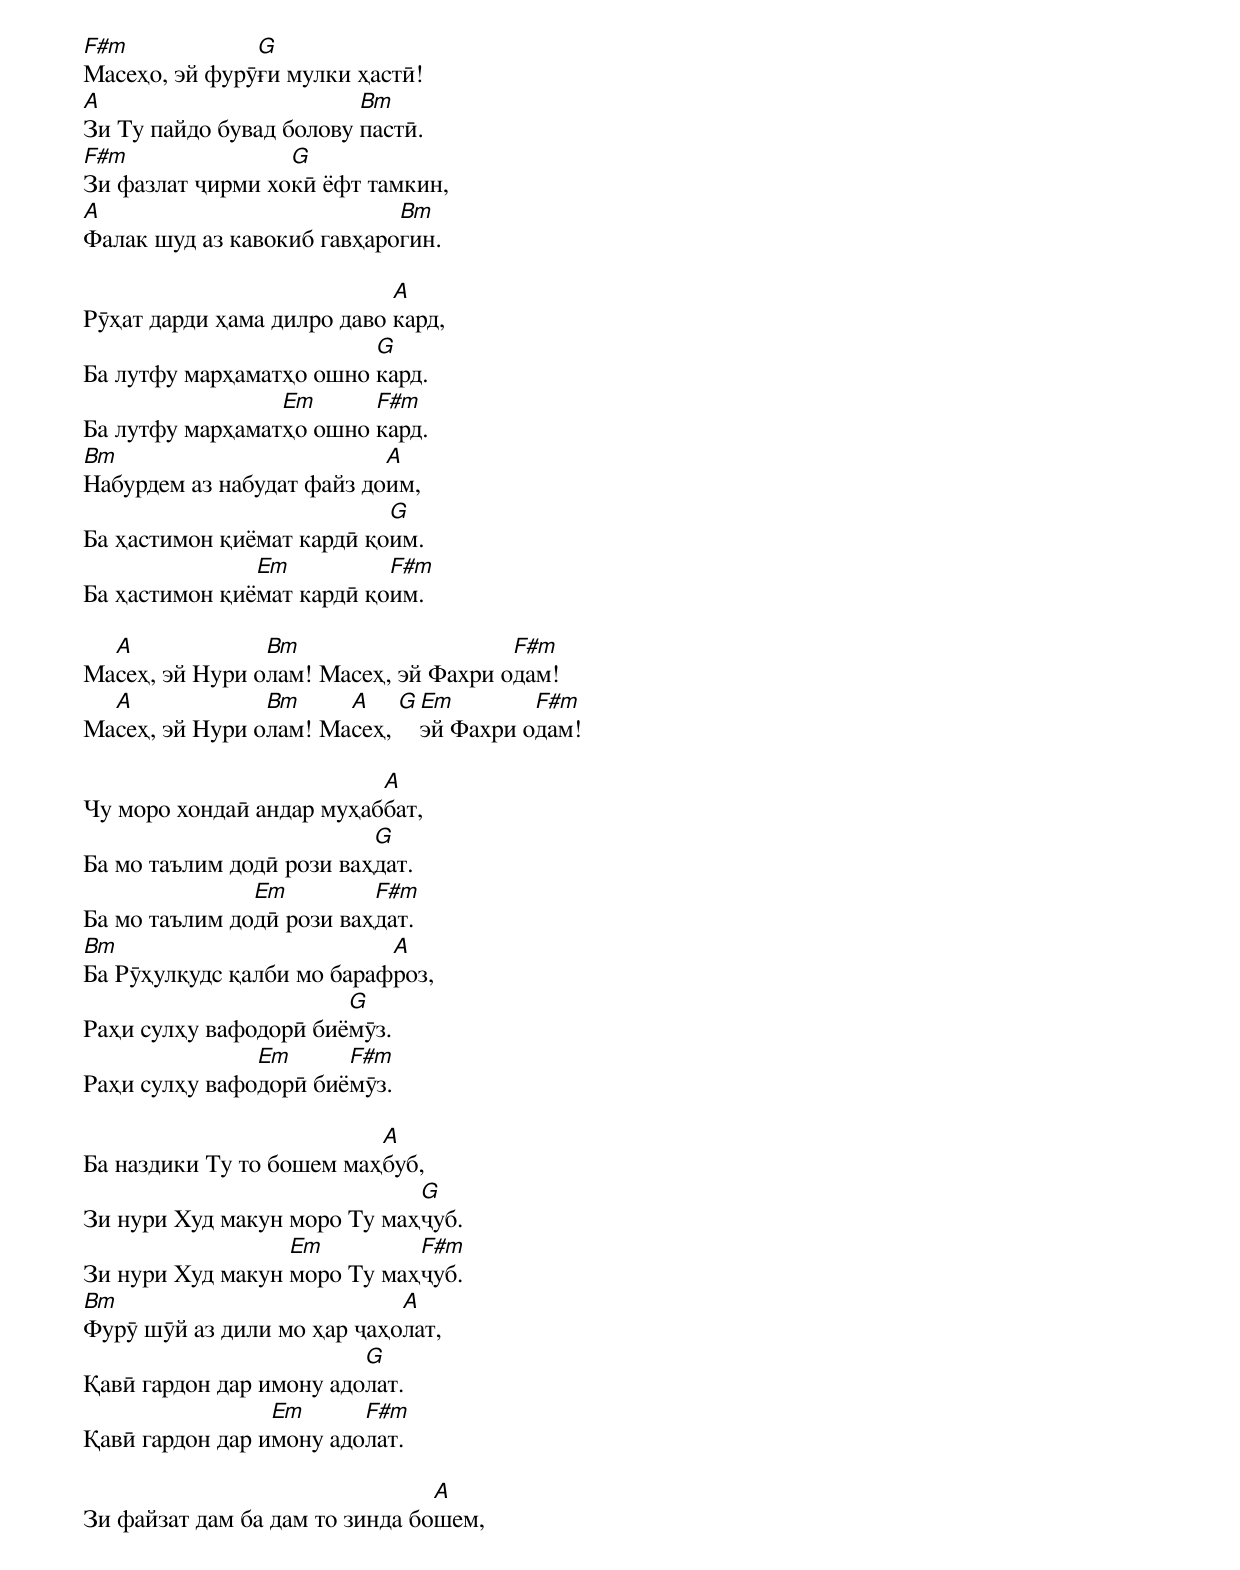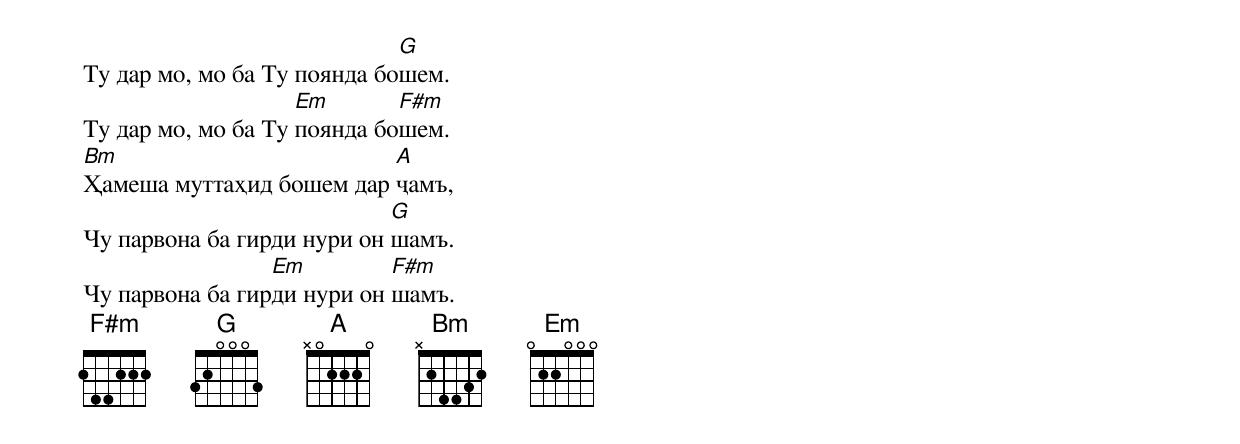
[F#m]Масеҳо, эй фурӯ[G]ғи мулки ҳастӣ!
[A]Зи Ту пайдо бувад болову [Bm]пастӣ.
[F#m]Зи фазлат ҷирми хо[G]кӣ ёфт тамкин,
[A]Фалак шуд аз кавокиб гавҳаро[Bm]гин.

Рӯҳат дарди ҳама дилро даво [A]кард,
Ба лутфу марҳаматҳо ошно [G]кард.
Ба лутфу марҳамат[Em]ҳо ошно [F#m]кард.
[Bm]Набурдем аз набудат файз до[A]им,
Ба ҳастимон қиёмат кардӣ қо[G]им.
Ба ҳастимон қиё[Em]мат кардӣ қо[F#m]им.

Ма[A]сеҳ, эй Нури о[Bm]лам! Масеҳ, эй Фахри о[F#m]дам!
Ма[A]сеҳ, эй Нури о[Bm]лам! Ма[A]сеҳ, [G][Em]эй Фахри о[F#m]дам!

Чу моро хондаӣ андар муҳаб[A]бат,
Ба мо таълим додӣ рози ваҳ[G]дат.
Ба мо таълим до[Em]дӣ рози ваҳ[F#m]дат.
[Bm]Ба Рӯҳулқудс қалби мо бараф[A]роз,
Раҳи сулҳу вафодорӣ биё[G]мӯз.
Раҳи сулҳу вафо[Em]дорӣ биё[F#m]мӯз.

Ба наздики Ту то бошем маҳ[A]буб,
Зи нури Худ макун моро Ту маҳ[G]ҷуб.
Зи нури Худ макун [Em]моро Ту маҳ[F#m]ҷуб.
[Bm]Фурӯ шӯй аз дили мо ҳар ҷаҳо[A]лат,
Қавӣ гардон дар имону адо[G]лат.
Қавӣ гардон дар и[Em]мону адо[F#m]лат.

Зи файзат дам ба дам то зинда бо[A]шем,
Ту дар мо, мо ба Ту поянда бо[G]шем.
Ту дар мо, мо ба Ту [Em]поянда бо[F#m]шем.
[Bm]Ҳамеша муттаҳид бошем дар [A]ҷамъ,
Чу парвона ба гирди нури он [G]шамъ.
Чу парвона ба гир[Em]ди нури он [F#m]шамъ.
